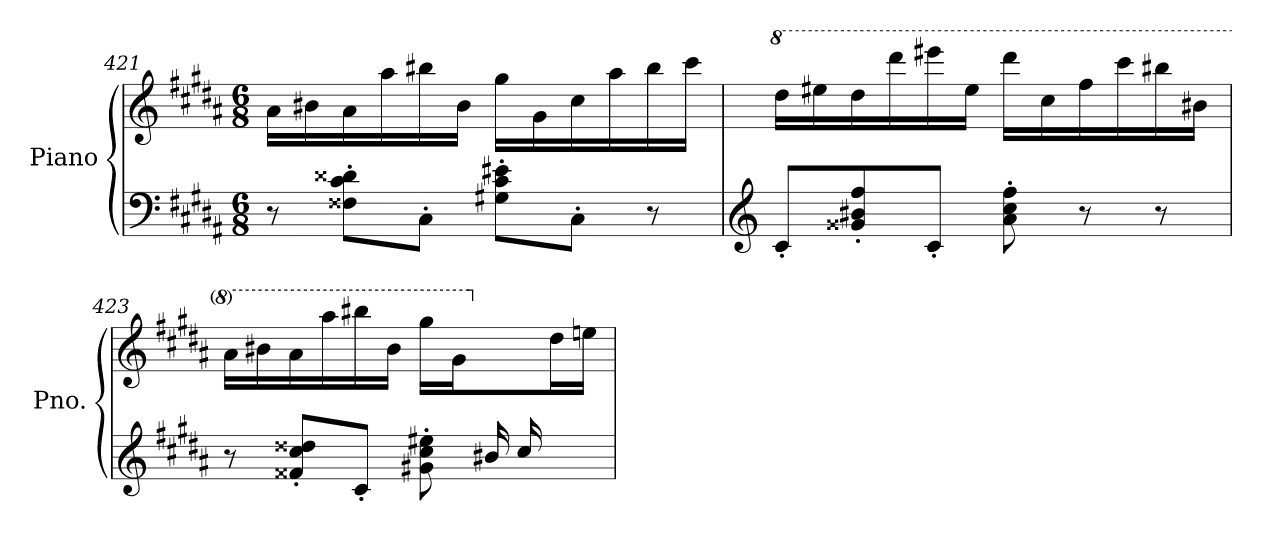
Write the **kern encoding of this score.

**kern	**kern
*part1	*part1
*staff2	*staff1
*I"Piano	*
*I'Pno.	*
!!LO:LB:g=z
*clefF4	*clefG2
*k[f#c#g#d#a#]	*k[f#c#g#d#a#]
*M6/8	*M6/8
=421	=421
8r	16a#\LL
.	16b#X\
8F##X\' 8c#\' 8d##X\'L	16a#\
.	16aa#\
8C#'\J	16bb#X\
.	16b#\JJ
8G#X\' 8c#\' 8e#X\'L	16gg#\LL
.	16g#\
8C#'\J	16cc#\
.	16aa#\
8r	16bb#\
.	16ccc#\JJ
=422	=422
*clefG2	*
*	*8va
8c#'/L	16ddd#\LL
.	16eee#X\
8g##X/' 8b#X/' 8ff#/'	16ddd#\
.	16dddd#\
8c#'/J	16eeee#X\
.	16eee#\JJ
8a#\' 8cc#\' 8ff#\'	16dddd#\LL
.	16ccc#\
8r	16fff#\
.	16cccc#\
8r	16bbb#X\
.	16bb#X\JJ
=423	=423
*^	*
2ryy	8r	16aa#\LL
.	.	16bb#X\
.	8f##X/' 8cc#/' 8dd##X/'L	16aa#\
.	.	16aaa#\
.	8c#'/J	16bbb#X\
.	.	16bb#\JJ
.	8g#X\' 8cc#\' 8ee#X\'	16ggg#\LL
.	.	16gg#\
*	*	*X8va
16b#X/	8ryy	8ryy
16cc#/	.	.
8ryy	8ryy	16dd#\
.	.	16een\JJ
*v	*v	*
=	=
*-	*-
